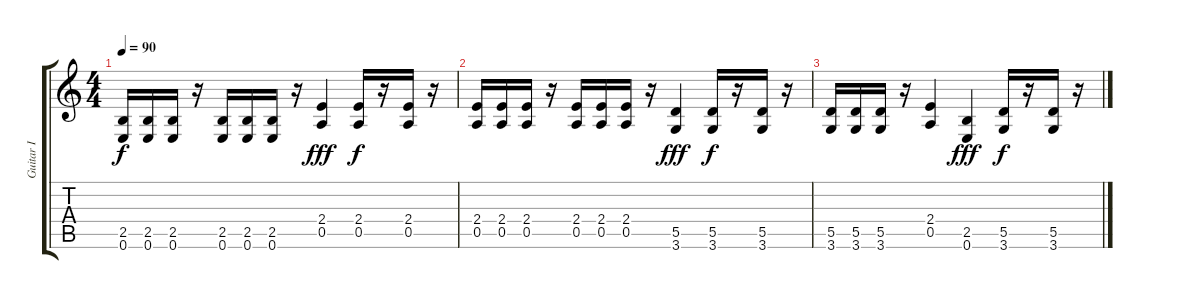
\track ("Guitar I" "Guitar I") {instrument distortionguitar}
\staff {score tabs}
\tuning (E4 B3 G3 D3 A2 E2) {hide}
\ts (4 4)
\tempo 90
\clef g2
\ks c
(2.5 0.6).16{dy f} (2.5 0.6).16 (2.5 0.6).16 r.16 (2.5 0.6).16 (2.5 0.6).16 (2.5 0.6).16 r.16 (2.4 0.5).4{dy fff} (2.4 0.5).16{dy f} r.16 (2.4 0.5).16 r.16 |
(2.4 0.5).16 (2.4 0.5).16 (2.4 0.5).16 r.16 (2.4 0.5).16 (2.4 0.5).16 (2.4 0.5).16 r.16 (5.5 3.6).4{dy fff} (5.5 3.6).16{dy f} r.16 (5.5 3.6).16 r.16 |
(5.5 3.6).16 (5.5 3.6).16 (5.5 3.6).16 r.16 (2.4 0.5).4 (2.5 0.6).4{dy fff} (5.5 3.6).16{dy f} r.16 (5.5 3.6).16 r.16
